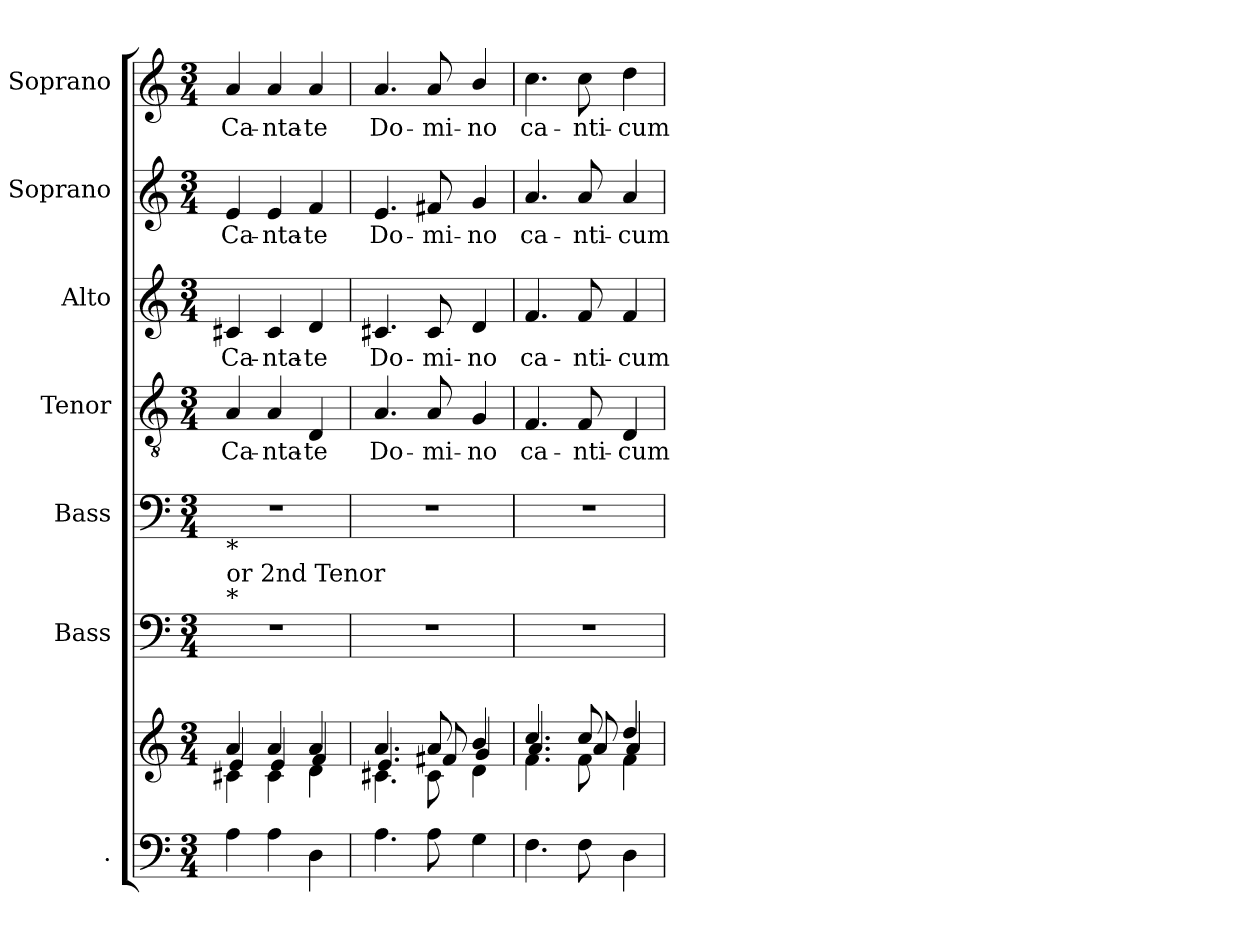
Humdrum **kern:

**kern	**kern	**kern	**kern	**kern	**text	**kern	**text	**kern	**text	**kern	**text
*part7	*part7	*part6	*part5	*part4	*part4	*part3	*part3	*part2	*part2	*part1	*part1
*staff8	*staff7	*staff6	*staff5	*staff4	*staff4	*staff3	*staff3	*staff2	*staff2	*staff1	*staff1
*I".	*	*I"Bass	*I"Bass	*I"Tenor	*	*I"Alto	*	*I"Soprano	*	*I"Soprano	*
*	*	*I'B.	*I'B.	*I'T.	*	*I'A.	*	*I'S.	*	*I'S.	*
!!LO:PB:g=z
*clefF4	*clefG2	*clefF4	*clefF4	*clefGv2	*	*clefG2	*	*clefG2	*	*clefG2	*
*	*	*	*	*ITrd7c12	*	*	*	*	*	*	*
*k[]	*k[]	*k[]	*k[]	*k[]	*	*k[]	*	*k[]	*	*k[]	*
*C:	*C:	*C:	*C:	*C:	*	*C:	*	*C:	*	*C:	*
*M3/4	*M3/4	*M3/4	*M3/4	*M3/4	*	*M3/4	*	*M3/4	*	*M3/4	*
=1	=1	=1	=1	=1	=1	=1	=1	=1	=1	=1	=1
!LO:N:vis=1	!	!LO:N:vis=1	!LO:N:vis=1	!	!	!	!	!	!	!	!
*^	*^	*	*	*	*	*	*	*	*	*	*
*	*	*	*^	*	*	*	*	*	*	*	*	*	*
!	!	!	!	!	!	!	!	!LO:LY:b:color=#000000	!	!	!	!	!	!
!	!	!	!	!	!	!	!	!	!	!LO:LY:b:color=#000000	!	!	!	!
!	!	!	!	!	!	!	!	!	!	!	!	!LO:LY:b:color=#000000	!	!
!	!	!	!	!	!	!LO:TX:b:t=*	!	!	!	!	!	!	!	!
!	!	!	!	!	!LO:TX:a:t=*	!	!	!	!	!	!	!	!	!
!	!	!	!	!	!LO:TX:t=or 2nd Tenor	!	!	!	!	!	!	!	!	!
!	!	!	!	!	!	!	!	!	!	!	!	!	!	!LO:LY:b:color=#000000
2.ryy	4Ai\	4ai/	4ei/	4c#Xi\	2.r	2.r	4AAi/	Ca-	4c#Xi/	Ca-	4ei/	Ca-	4ai/	Ca-
!	!	!	!	!	!	!	!	!LO:LY:b:color=#000000	!	!	!	!	!	!
!	!	!	!	!	!	!	!	!	!	!LO:LY:b:color=#000000	!	!	!	!
!	!	!	!	!	!	!	!	!	!	!	!	!LO:LY:b:color=#000000	!	!
!	!	!	!	!	!	!	!	!	!	!	!	!	!	!LO:LY:b:color=#000000
.	4Ai\	4ai/	4ei/	4c#i\	.	.	4AAi/	-nta-	4c#i/	-nta-	4ei/	-nta-	4ai/	-nta-
!	!	!	!	!	!	!	!	!LO:LY:b:color=#000000	!	!	!	!	!	!
!	!	!	!	!	!	!	!	!	!	!LO:LY:b:color=#000000	!	!	!	!
!	!	!	!	!	!	!	!	!	!	!	!	!LO:LY:b:color=#000000	!	!
!	!	!	!	!	!	!	!	!	!	!	!	!	!	!LO:LY:b:color=#000000
.	4Di\	4ai/	4fi/	4di\	.	.	4DDi/	-te	4di/	-te	4fi/	-te	4ai/	-te
=2	=2	=2	=2	=2	=2	=2	=2	=2	=2	=2	=2	=2	=2	=2
!LO:N:vis=1	!	!	!	!	!LO:N:vis=1	!LO:N:vis=1	!	!	!	!	!	!	!	!
!	!	!	!	!	!	!	!	!LO:LY:b:color=#000000	!	!	!	!	!	!
!	!	!	!	!	!	!	!	!	!	!LO:LY:b:color=#000000	!	!	!	!
!	!	!	!	!	!	!	!	!	!	!	!	!LO:LY:b:color=#000000	!	!
!	!	!	!	!	!	!	!	!	!	!	!	!	!	!LO:LY:b:color=#000000
2.ryy	4.Ai\	4.ai/	4.ei/	4.c#Xi\	2.r	2.r	4.AAi/	Do-	4.c#Xi/	Do-	4.ei/	Do-	4.ai/	Do-
!	!	!	!	!	!	!	!	!LO:LY:b:color=#000000	!	!	!	!	!	!
!	!	!	!	!	!	!	!	!	!	!LO:LY:b:color=#000000	!	!	!	!
!	!	!	!	!	!	!	!	!	!	!	!	!LO:LY:b:color=#000000	!	!
!	!	!	!	!	!	!	!	!	!	!	!	!	!	!LO:LY:b:color=#000000
.	8Ai\	8ai/	8f#Xi/	8c#i\	.	.	8AAi/	-mi-	8c#i/	-mi-	8f#Xi/	-mi-	8ai/	-mi-
!	!	!	!	!	!	!	!	!LO:LY:b:color=#000000	!	!	!	!	!	!
!	!	!	!	!	!	!	!	!	!	!LO:LY:b:color=#000000	!	!	!	!
!	!	!	!	!	!	!	!	!	!	!	!	!LO:LY:b:color=#000000	!	!
!	!	!	!	!	!	!	!	!	!	!	!	!	!	!LO:LY:b:color=#000000
.	4Gi\	4bi/	4gi/	4di\	.	.	4GGi/	-no	4di/	-no	4gi/	-no	4bi/	-no
=3	=3	=3	=3	=3	=3	=3	=3	=3	=3	=3	=3	=3	=3	=3
!LO:N:vis=1	!	!	!	!	!LO:N:vis=1	!LO:N:vis=1	!	!	!	!	!	!	!	!
!	!	!	!	!	!	!	!	!LO:LY:b:color=#000000	!	!	!	!	!	!
!	!	!	!	!	!	!	!	!	!	!LO:LY:b:color=#000000	!	!	!	!
!	!	!	!	!	!	!	!	!	!	!	!	!LO:LY:b:color=#000000	!	!
!	!	!	!	!	!	!	!	!	!	!	!	!	!	!LO:LY:b:color=#000000
2.ryy	4.Fi\	4.cci/	4.ai/	4.fi\	2.r	2.r	4.FFi/	ca-	4.fi/	ca-	4.ai/	ca-	4.cci\	ca-
!	!	!	!	!	!	!	!	!LO:LY:b:color=#000000	!	!	!	!	!	!
!	!	!	!	!	!	!	!	!	!	!LO:LY:b:color=#000000	!	!	!	!
!	!	!	!	!	!	!	!	!	!	!	!	!LO:LY:b:color=#000000	!	!
!	!	!	!	!	!	!	!	!	!	!	!	!	!	!LO:LY:b:color=#000000
.	8Fi\	8cci/	8ai/	8fi\	.	.	8FFi/	-nti-	8fi/	-nti-	8ai/	-nti-	8cci\	-nti-
!	!	!	!	!	!	!	!	!LO:LY:b:color=#000000	!	!	!	!	!	!
!	!	!	!	!	!	!	!	!	!	!LO:LY:b:color=#000000	!	!	!	!
!	!	!	!	!	!	!	!	!	!	!	!	!LO:LY:b:color=#000000	!	!
!	!	!	!	!	!	!	!	!	!	!	!	!	!	!LO:LY:b:color=#000000
.	4Di\	4ddi/	4ai/	4fi\	.	.	4DDi/	-cum	4fi/	-cum	4ai/	-cum	4ddi\	-cum
*v	*v	*	*	*	*	*	*	*	*	*	*	*	*	*
*	*v	*v	*v	*	*	*	*	*	*	*	*	*	*
=	=	=	=	=	=	=	=	=	=	=	=
*-	*-	*-	*-	*-	*-	*-	*-	*-	*-	*-	*-
